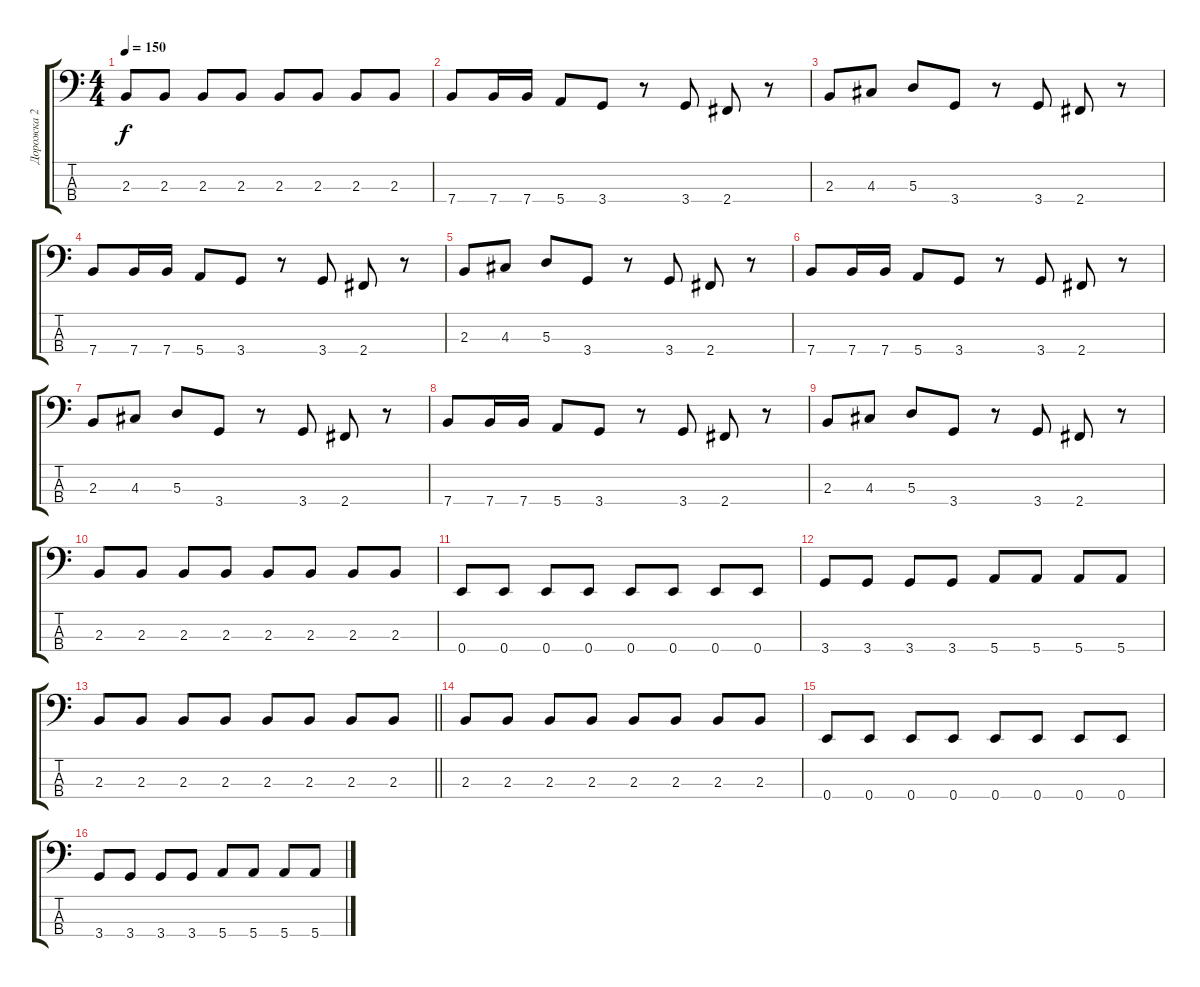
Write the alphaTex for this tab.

\track ("Дорожка 2" "Дорожка 2") {instrument electricbassfinger}
\staff {score tabs}
\tuning (G2 D2 A1 E1) {hide}
\ts (4 4)
\tempo 150
\clef f4
\ks c
2.3.8{dy f} 2.3.8 2.3.8 2.3.8 2.3.8 2.3.8 2.3.8 2.3.8 |
7.4.8 7.4.16 7.4.16 5.4.8 3.4.8 r.8 3.4.8 2.4.8 r.8 |
2.3.8 4.3.8 5.3.8 3.4.8 r.8 3.4.8 2.4.8 r.8 |
7.4.8 7.4.16 7.4.16 5.4.8 3.4.8 r.8 3.4.8 2.4.8 r.8 |
2.3.8 4.3.8 5.3.8 3.4.8 r.8 3.4.8 2.4.8 r.8 |
7.4.8 7.4.16 7.4.16 5.4.8 3.4.8 r.8 3.4.8 2.4.8 r.8 |
2.3.8 4.3.8 5.3.8 3.4.8 r.8 3.4.8 2.4.8 r.8 |
7.4.8 7.4.16 7.4.16 5.4.8 3.4.8 r.8 3.4.8 2.4.8 r.8 |
2.3.8 4.3.8 5.3.8 3.4.8 r.8 3.4.8 2.4.8 r.8 |
2.3.8 2.3.8 2.3.8 2.3.8 2.3.8 2.3.8 2.3.8 2.3.8 |
0.4.8 0.4.8 0.4.8 0.4.8 0.4.8 0.4.8 0.4.8 0.4.8 |
3.4.8 3.4.8 3.4.8 3.4.8 5.4.8 5.4.8 5.4.8 5.4.8 |
\barLineRight lightlight
2.3.8 2.3.8 2.3.8 2.3.8 2.3.8 2.3.8 2.3.8 2.3.8 |
2.3.8 2.3.8 2.3.8 2.3.8 2.3.8 2.3.8 2.3.8 2.3.8 |
0.4.8 0.4.8 0.4.8 0.4.8 0.4.8 0.4.8 0.4.8 0.4.8 |
3.4.8 3.4.8 3.4.8 3.4.8 5.4.8 5.4.8 5.4.8 5.4.8
